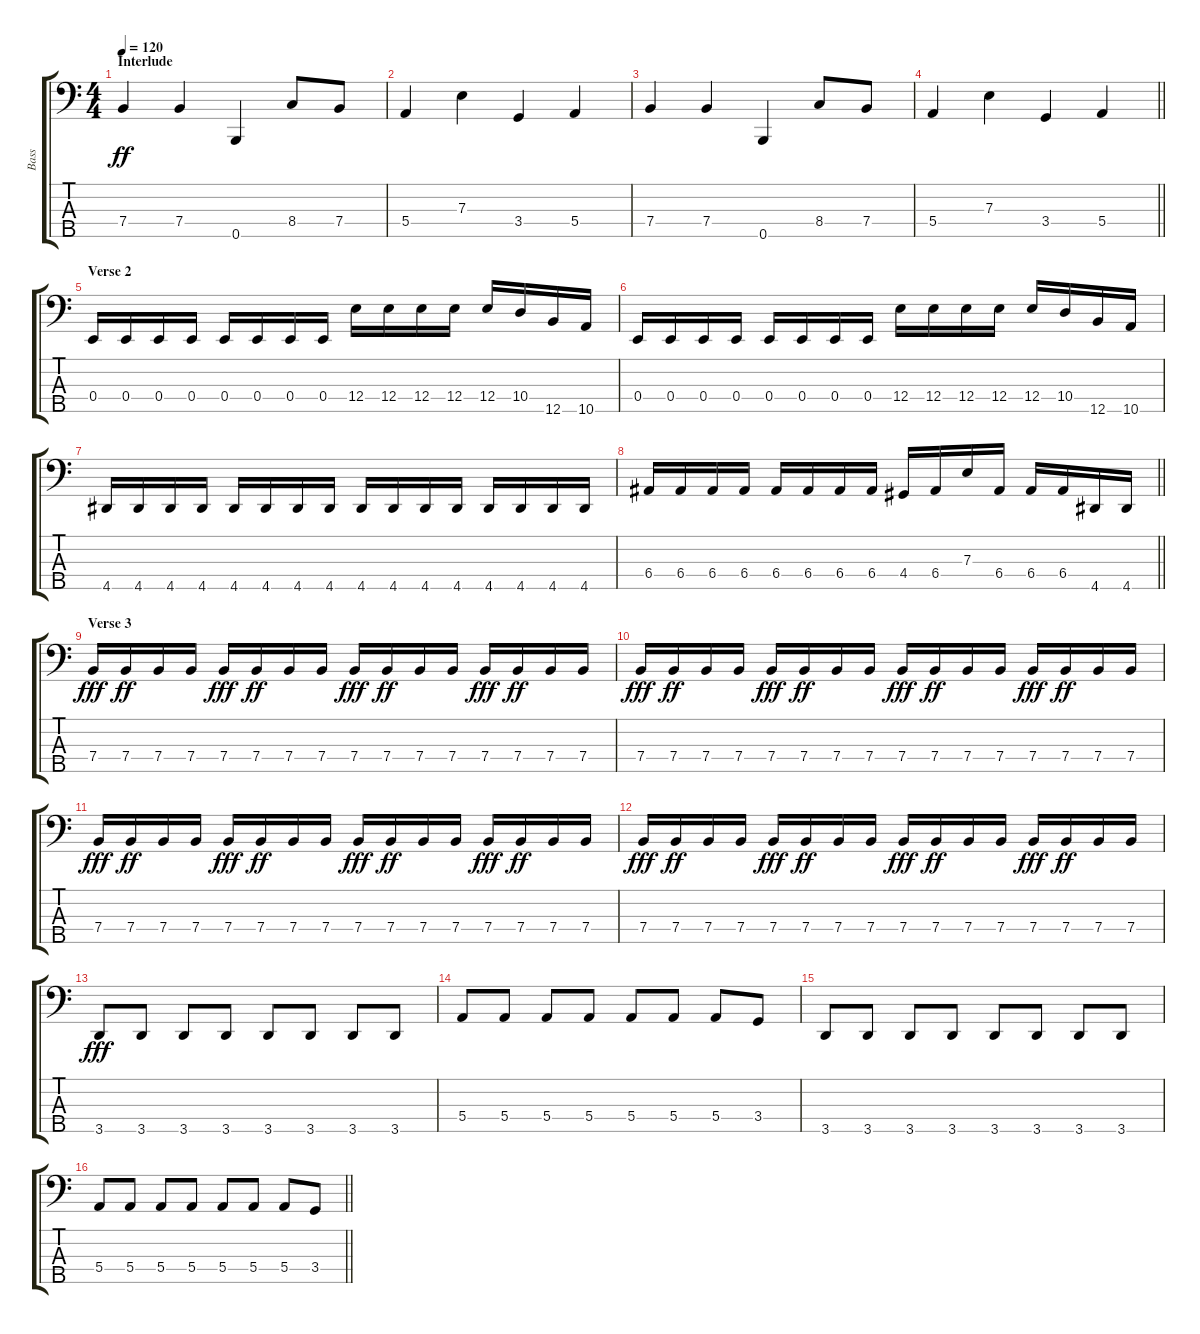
\track ("Bass" "Bass") {instrument electricbasspick}
\staff {score tabs}
\tuning (G2 D2 A1 E1 B0) {hide}
\ts (4 4)
\section ("" "Interlude")
\tempo 120
\clef f4
\ks c
7.4.4{dy ff} 7.4.4 0.5.4 8.4.8 7.4.8 |
5.4.4 7.3.4 3.4.4 5.4.4 |
7.4.4 7.4.4 0.5.4 8.4.8 7.4.8 |
\barLineRight lightlight
5.4.4 7.3.4 3.4.4 5.4.4 |
\section ("" "Verse 2")
0.4.16 0.4.16 0.4.16 0.4.16 0.4.16 0.4.16 0.4.16 0.4.16 12.4.16 12.4.16 12.4.16 12.4.16 12.4.16 10.4.16 12.5.16 10.5.16 |
0.4.16 0.4.16 0.4.16 0.4.16 0.4.16 0.4.16 0.4.16 0.4.16 12.4.16 12.4.16 12.4.16 12.4.16 12.4.16 10.4.16 12.5.16 10.5.16 |
4.5.16 4.5.16 4.5.16 4.5.16 4.5.16 4.5.16 4.5.16 4.5.16 4.5.16 4.5.16 4.5.16 4.5.16 4.5.16 4.5.16 4.5.16 4.5.16 |
\barLineRight lightlight
6.4.16 6.4.16 6.4.16 6.4.16 6.4.16 6.4.16 6.4.16 6.4.16 4.4.16 6.4.16 7.3.16 6.4.16 6.4.16 6.4.16 4.5.16 4.5.16 |
\section ("" "Verse 3")
7.4.16{dy fff} 7.4.16{dy ff} 7.4.16 7.4.16 7.4.16{dy fff} 7.4.16{dy ff} 7.4.16 7.4.16 7.4.16{dy fff} 7.4.16{dy ff} 7.4.16 7.4.16 7.4.16{dy fff} 7.4.16{dy ff} 7.4.16 7.4.16 |
7.4.16{dy fff} 7.4.16{dy ff} 7.4.16 7.4.16 7.4.16{dy fff} 7.4.16{dy ff} 7.4.16 7.4.16 7.4.16{dy fff} 7.4.16{dy ff} 7.4.16 7.4.16 7.4.16{dy fff} 7.4.16{dy ff} 7.4.16 7.4.16 |
7.4.16{dy fff} 7.4.16{dy ff} 7.4.16 7.4.16 7.4.16{dy fff} 7.4.16{dy ff} 7.4.16 7.4.16 7.4.16{dy fff} 7.4.16{dy ff} 7.4.16 7.4.16 7.4.16{dy fff} 7.4.16{dy ff} 7.4.16 7.4.16 |
7.4.16{dy fff} 7.4.16{dy ff} 7.4.16 7.4.16 7.4.16{dy fff} 7.4.16{dy ff} 7.4.16 7.4.16 7.4.16{dy fff} 7.4.16{dy ff} 7.4.16 7.4.16 7.4.16{dy fff} 7.4.16{dy ff} 7.4.16 7.4.16 |
3.5.8{dy fff} 3.5.8 3.5.8 3.5.8 3.5.8 3.5.8 3.5.8 3.5.8 |
5.4.8 5.4.8 5.4.8 5.4.8 5.4.8 5.4.8 5.4.8 3.4.8 |
3.5.8 3.5.8 3.5.8 3.5.8 3.5.8 3.5.8 3.5.8 3.5.8 |
\barLineRight lightlight
5.4.8 5.4.8 5.4.8 5.4.8 5.4.8 5.4.8 5.4.8 3.4.8
